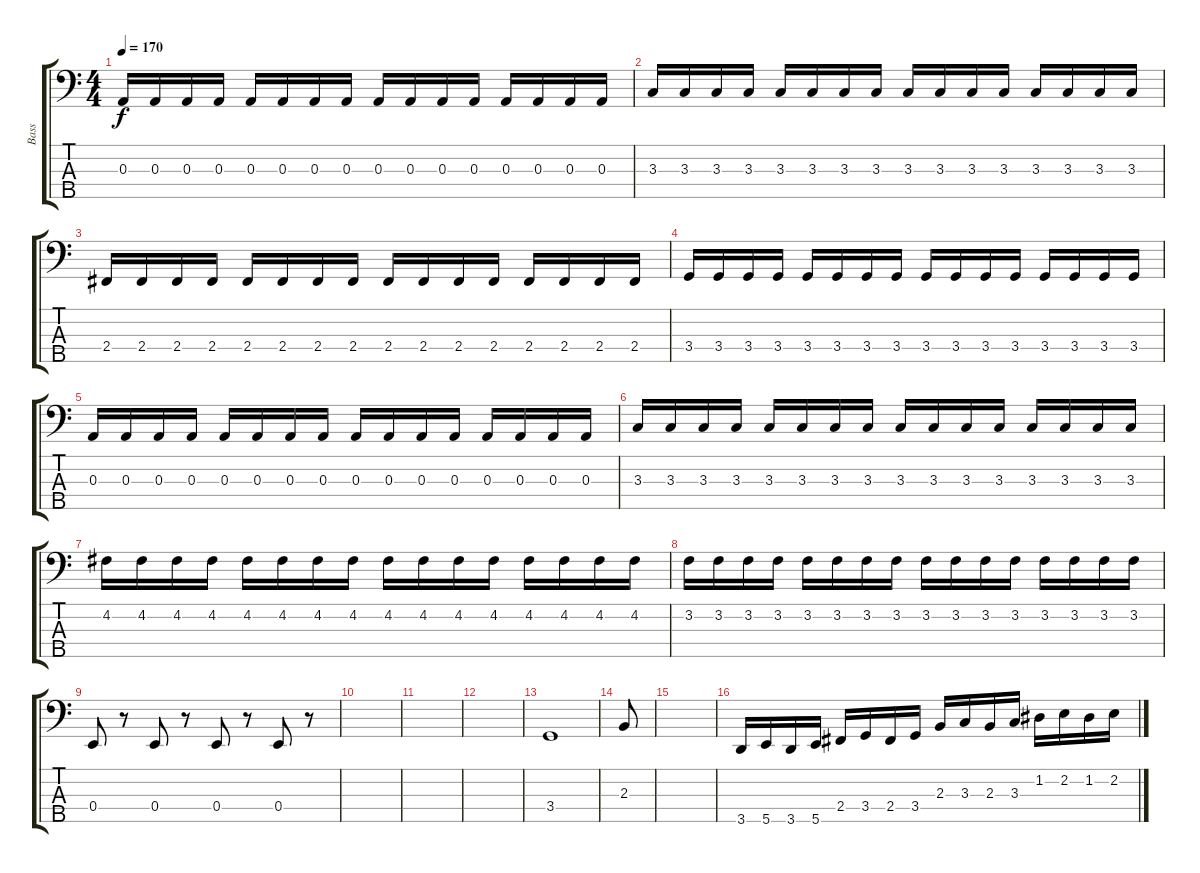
\track ("Bass" "Bass") {instrument fretlessbass}
\staff {score tabs}
\tuning (G2 D2 A1 E1 B0) {hide}
\ts (4 4)
\tempo 170
\clef f4
\ks c
0.3.16{dy f} 0.3.16 0.3.16 0.3.16 0.3.16 0.3.16 0.3.16 0.3.16 0.3.16 0.3.16 0.3.16 0.3.16 0.3.16 0.3.16 0.3.16 0.3.16 |
3.3.16 3.3.16 3.3.16 3.3.16 3.3.16 3.3.16 3.3.16 3.3.16 3.3.16 3.3.16 3.3.16 3.3.16 3.3.16 3.3.16 3.3.16 3.3.16 |
2.4.16 2.4.16 2.4.16 2.4.16 2.4.16 2.4.16 2.4.16 2.4.16 2.4.16 2.4.16 2.4.16 2.4.16 2.4.16 2.4.16 2.4.16 2.4.16 |
3.4.16 3.4.16 3.4.16 3.4.16 3.4.16 3.4.16 3.4.16 3.4.16 3.4.16 3.4.16 3.4.16 3.4.16 3.4.16 3.4.16 3.4.16 3.4.16 |
0.3.16 0.3.16 0.3.16 0.3.16 0.3.16 0.3.16 0.3.16 0.3.16 0.3.16 0.3.16 0.3.16 0.3.16 0.3.16 0.3.16 0.3.16 0.3.16 |
3.3.16 3.3.16 3.3.16 3.3.16 3.3.16 3.3.16 3.3.16 3.3.16 3.3.16 3.3.16 3.3.16 3.3.16 3.3.16 3.3.16 3.3.16 3.3.16 |
4.2.16 4.2.16 4.2.16 4.2.16 4.2.16 4.2.16 4.2.16 4.2.16 4.2.16 4.2.16 4.2.16 4.2.16 4.2.16 4.2.16 4.2.16 4.2.16 |
3.2.16 3.2.16 3.2.16 3.2.16 3.2.16 3.2.16 3.2.16 3.2.16 3.2.16 3.2.16 3.2.16 3.2.16 3.2.16 3.2.16 3.2.16 3.2.16 |
0.4.8 r.8 0.4.8 r.8 0.4.8 r.8 0.4.8 r.8 |
|
|
|
3.4.1 |
2.3.8 |
|
3.5.16 5.5.16 3.5.16 5.5.16 2.4.16 3.4.16 2.4.16 3.4.16 2.3.16 3.3.16 2.3.16 3.3.16 1.2.16 2.2.16 1.2.16 2.2.16
